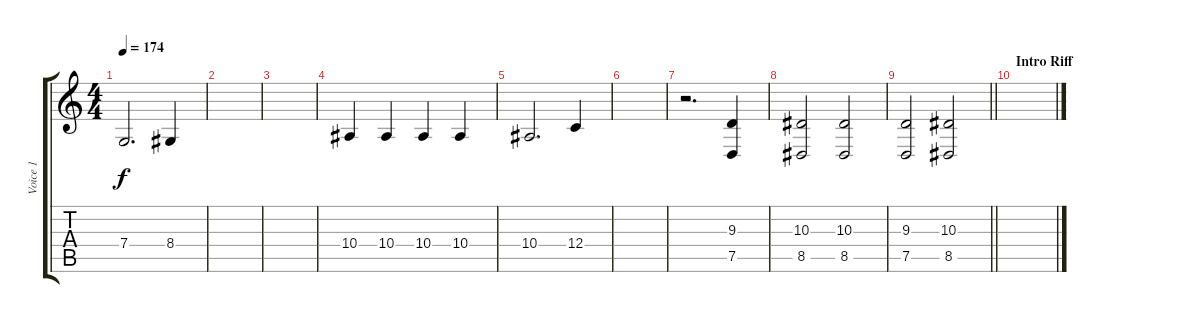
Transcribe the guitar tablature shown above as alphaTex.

\track ("Voice 1" "Voice 1") {instrument lead2sawtooth}
\staff {score tabs}
\tuning (D4 A3 F3 C3 G2 C2) {hide}
\ts (4 4)
\tempo 174
\clef g2
\ks c
7.4{t}.2{d dy f} 8.4.4 |
|
|
10.4.4 10.4.4 10.4.4 10.4.4 |
10.4.2{d} 12.4.4 |
|
r.2{d} (9.3 7.5).4 |
(10.3 8.5).2 (10.3 8.5).2 |
\barLineRight lightlight
(9.3 7.5).2 (10.3 8.5).2 |
\section ("" "Intro Riff")
